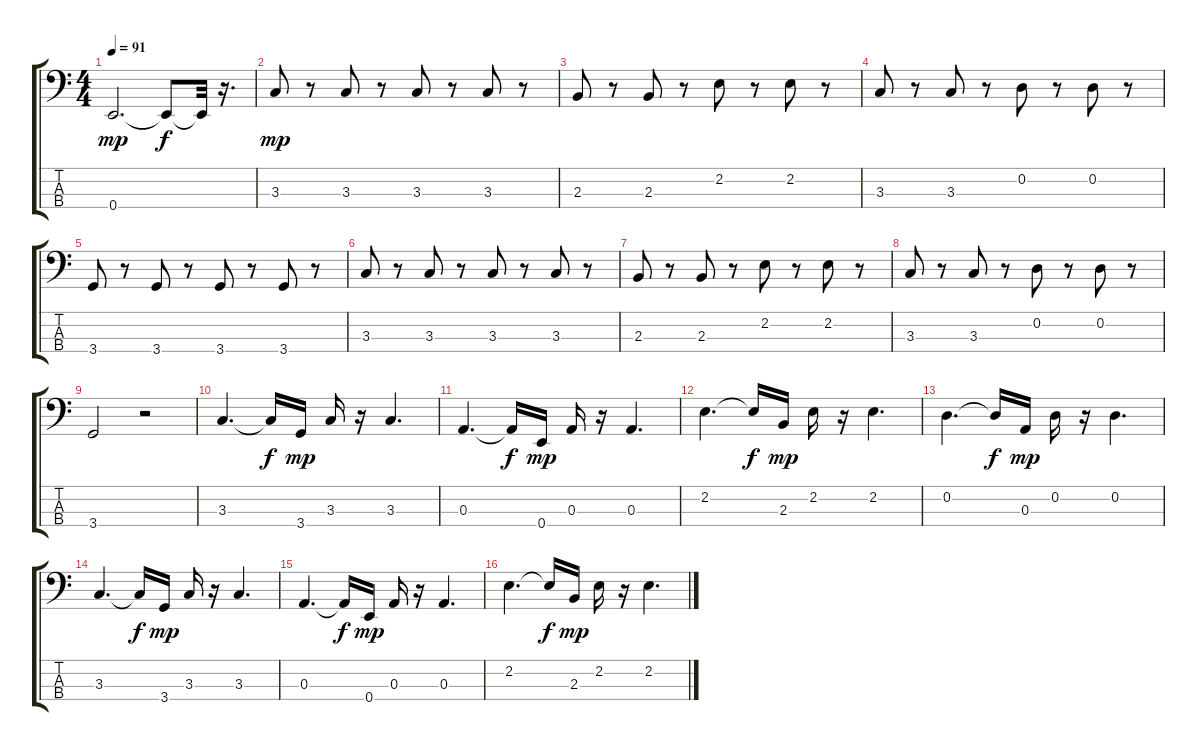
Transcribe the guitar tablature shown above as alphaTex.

\track "" {instrument fretlessbass}
\staff {score tabs}
\tuning (G2 D2 A1 E1) {hide}
\ts (4 4)
\tempo 91
\clef f4
\ks c
0.4.2{d dy mp} 0.4{t}.8{dy f} 0.4{t}.32 r.16{d} |
3.3.8{dy mp} r.8 3.3.8 r.8 3.3.8 r.8 3.3.8 r.8 |
2.3.8 r.8 2.3.8 r.8 2.2.8 r.8 2.2.8 r.8 |
3.3.8 r.8 3.3.8 r.8 0.2.8 r.8 0.2.8 r.8 |
3.4.8 r.8 3.4.8 r.8 3.4.8 r.8 3.4.8 r.8 |
3.3.8 r.8 3.3.8 r.8 3.3.8 r.8 3.3.8 r.8 |
2.3.8 r.8 2.3.8 r.8 2.2.8 r.8 2.2.8 r.8 |
3.3.8 r.8 3.3.8 r.8 0.2.8 r.8 0.2.8 r.8 |
3.4.2 r.2 |
3.3.4{d} 3.3{t}.16{dy f} 3.4.16{dy mp} 3.3.16 r.16 3.3.4{d} |
0.3.4{d} 0.3{t}.16{dy f} 0.4.16{dy mp} 0.3.16 r.16 0.3.4{d} |
2.2.4{d} 2.2{t}.16{dy f} 2.3.16{dy mp} 2.2.16 r.16 2.2.4{d} |
0.2.4{d} 0.2{t}.16{dy f} 0.3.16{dy mp} 0.2.16 r.16 0.2.4{d} |
3.3.4{d} 3.3{t}.16{dy f} 3.4.16{dy mp} 3.3.16 r.16 3.3.4{d} |
0.3.4{d} 0.3{t}.16{dy f} 0.4.16{dy mp} 0.3.16 r.16 0.3.4{d} |
2.2.4{d} 2.2{t}.16{dy f} 2.3.16{dy mp} 2.2.16 r.16 2.2.4{d}
